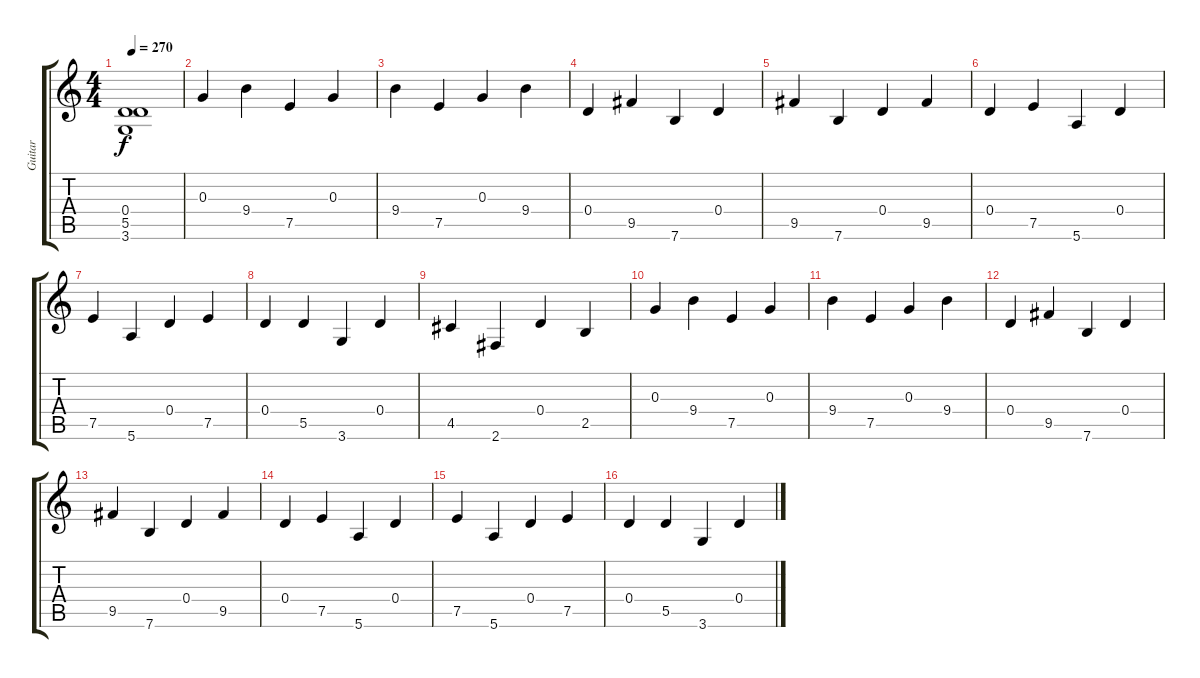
\track ("Guitar" "Guitar") {instrument electricguitarclean}
\staff {score tabs}
\tuning (E4 B3 G3 D3 A2 E2) {hide}
\ts (4 4)
\tempo 270
\clef g2
\ks c
(0.4 5.5 3.6).1{dy f} |
0.3.4 9.4.4 7.5.4 0.3.4 |
9.4.4 7.5.4 0.3.4 9.4.4 |
0.4.4 9.5.4 7.6.4 0.4.4 |
9.5.4 7.6.4 0.4.4 9.5.4 |
0.4.4 7.5.4 5.6.4 0.4.4 |
7.5.4 5.6.4 0.4.4 7.5.4 |
0.4.4 5.5.4 3.6.4 0.4.4 |
4.5.4 2.6.4 0.4.4 2.5.4 |
0.3.4 9.4.4 7.5.4 0.3.4 |
9.4.4 7.5.4 0.3.4 9.4.4 |
0.4.4 9.5.4 7.6.4 0.4.4 |
9.5.4 7.6.4 0.4.4 9.5.4 |
0.4.4 7.5.4 5.6.4 0.4.4 |
7.5.4 5.6.4 0.4.4 7.5.4 |
0.4.4 5.5.4 3.6.4 0.4.4
